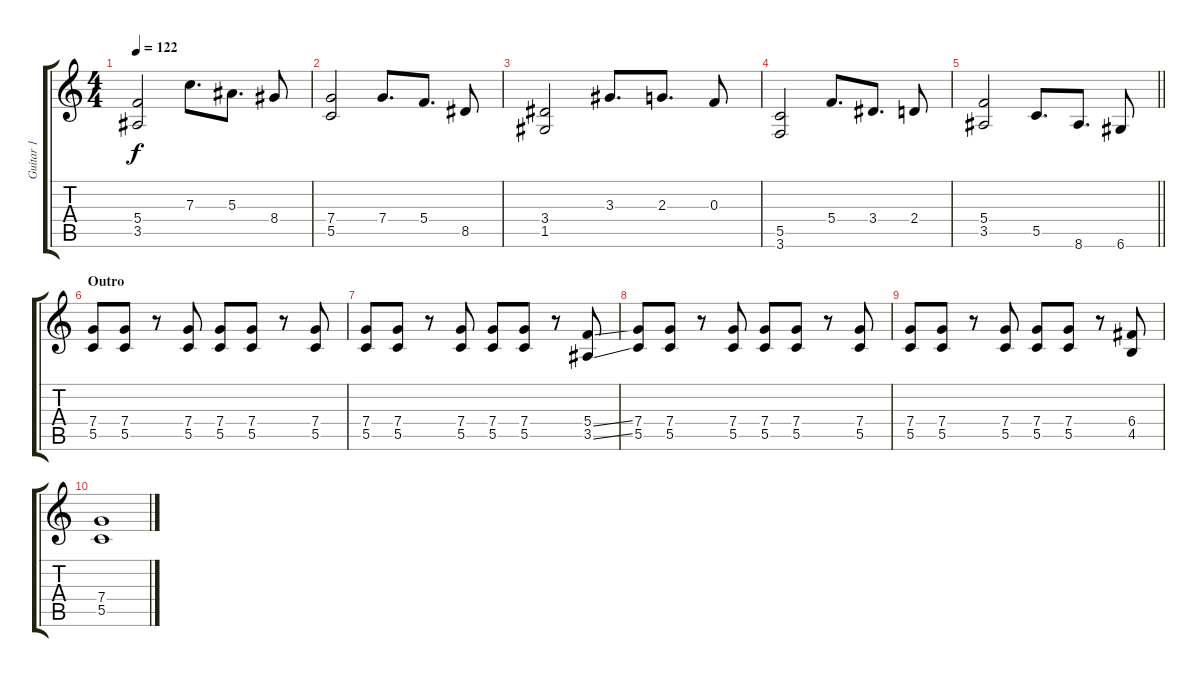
\track ("Guitar 1" "Guitar 1") {instrument distortionguitar}
\staff {score tabs}
\tuning (D4 A3 F3 C3 G2 D2) {hide}
\ts (4 4)
\tempo 122
\clef g2
\ks c
(5.4 3.5).2{dy f} 7.3.8{d} 5.3.8{d} 8.4.8 |
(7.4 5.5).2 7.4.8{d} 5.4.8{d} 8.5.8 |
(3.4 1.5).2 3.3.8{d} 2.3.8{d} 0.3.8 |
(5.5 3.6).2 5.4.8{d} 3.4.8{d} 2.4.8 |
\barLineRight lightlight
(5.4 3.5).2 5.5.8{d} 8.6.8{d} 6.6.8 |
\section ("" "Outro")
(7.4 5.5).8 (7.4 5.5).8 r.8 (7.4 5.5).8 (7.4 5.5).8 (7.4 5.5).8 r.8 (7.4 5.5).8 |
(7.4 5.5).8 (7.4 5.5).8 r.8 (7.4 5.5).8 (7.4 5.5).8 (7.4 5.5).8 r.8 (5.4{ss} 3.5{ss}).8 |
(7.4 5.5).8 (7.4 5.5).8 r.8 (7.4 5.5).8 (7.4 5.5).8 (7.4 5.5).8 r.8 (7.4 5.5).8 |
(7.4 5.5).8 (7.4 5.5).8 r.8 (7.4 5.5).8 (7.4 5.5).8 (7.4 5.5).8 r.8 (6.4 4.5).8 |
(7.4 5.5).1
